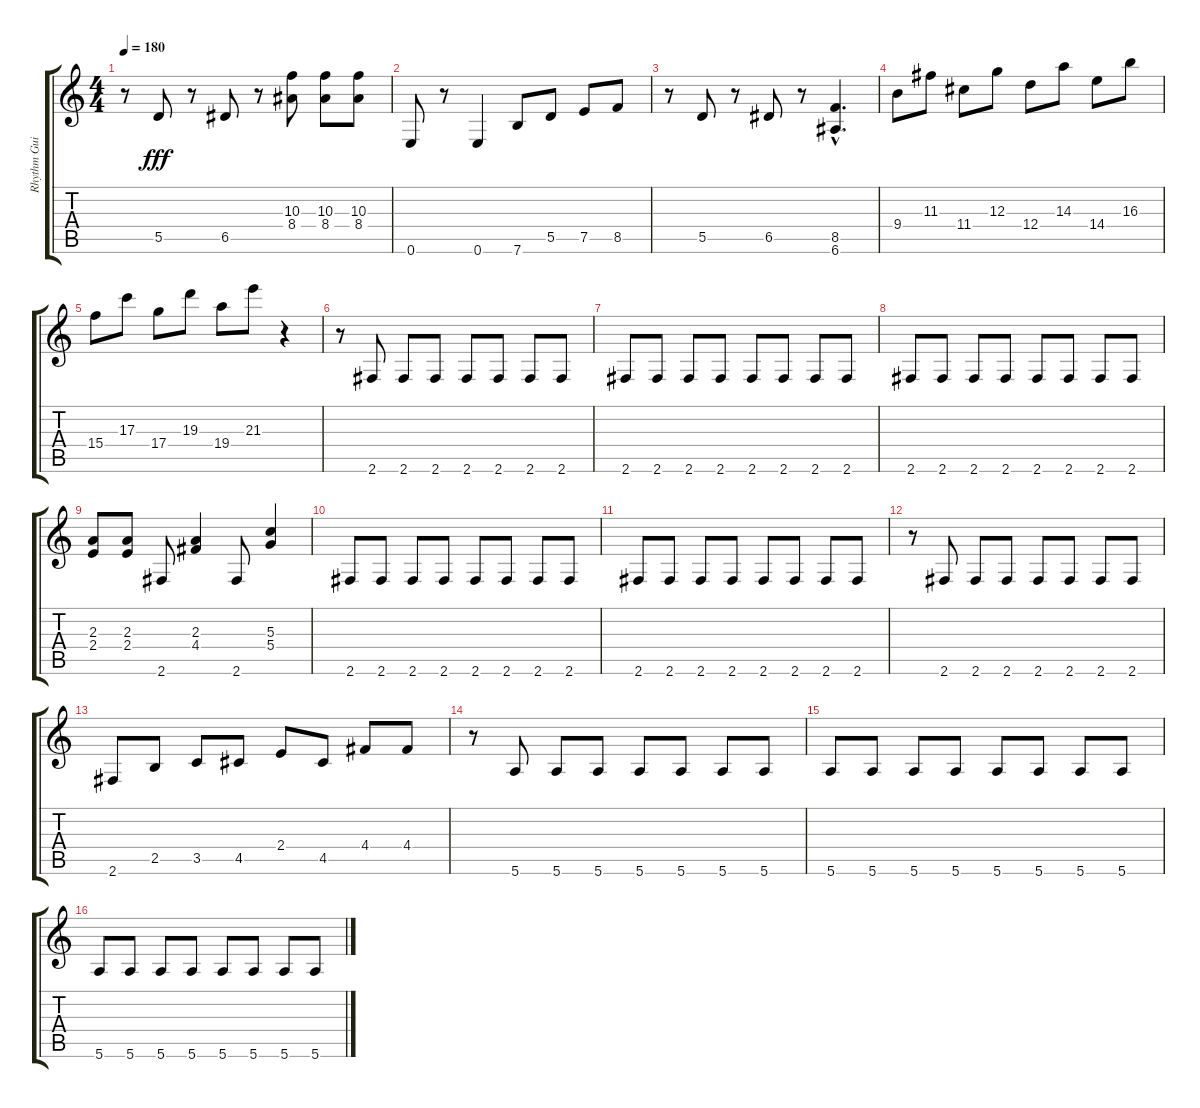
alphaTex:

\track ("Rhythm Guitar" "Rhythm Gui") {instrument overdrivenguitar}
\staff {score tabs}
\tuning (E4 B3 G3 D3 A2 E2) {hide}
\ts (4 4)
\tempo 180
\clef g2
\ks c
r.8{dy fff} 5.5.8 r.8 6.5.8 r.8 (10.3 8.4).8 (10.3 8.4).8 (10.3 8.4).8 |
0.6.8 r.8 0.6.4 7.6.8 5.5.8 7.5.8 8.5.8 |
r.8 5.5.8 r.8 6.5.8 r.8 (8.5{hac} 6.6{hac}).4{d} |
9.4.8 11.3.8 11.4.8 12.3.8 12.4.8 14.3.8 14.4.8 16.3.8 |
15.4.8 17.3.8 17.4.8 19.3.8 19.4.8 21.3.8 r.4 |
r.8 2.6.8 2.6.8 2.6.8 2.6.8 2.6.8 2.6.8 2.6.8 |
2.6.8 2.6.8 2.6.8 2.6.8 2.6.8 2.6.8 2.6.8 2.6.8 |
2.6.8 2.6.8 2.6.8 2.6.8 2.6.8 2.6.8 2.6.8 2.6.8 |
(2.3 2.4).8 (2.3 2.4).8 2.6.8 (2.3 4.4).4 2.6.8 (5.3 5.4).4 |
2.6.8 2.6.8 2.6.8 2.6.8 2.6.8 2.6.8 2.6.8 2.6.8 |
2.6.8 2.6.8 2.6.8 2.6.8 2.6.8 2.6.8 2.6.8 2.6.8 |
r.8 2.6.8 2.6.8 2.6.8 2.6.8 2.6.8 2.6.8 2.6.8 |
2.6.8 2.5.8 3.5.8 4.5.8 2.4.8 4.5.8 4.4.8 4.4.8 |
r.8 5.6.8 5.6.8 5.6.8 5.6.8 5.6.8 5.6.8 5.6.8 |
5.6.8 5.6.8 5.6.8 5.6.8 5.6.8 5.6.8 5.6.8 5.6.8 |
5.6.8 5.6.8 5.6.8 5.6.8 5.6.8 5.6.8 5.6.8 5.6.8
